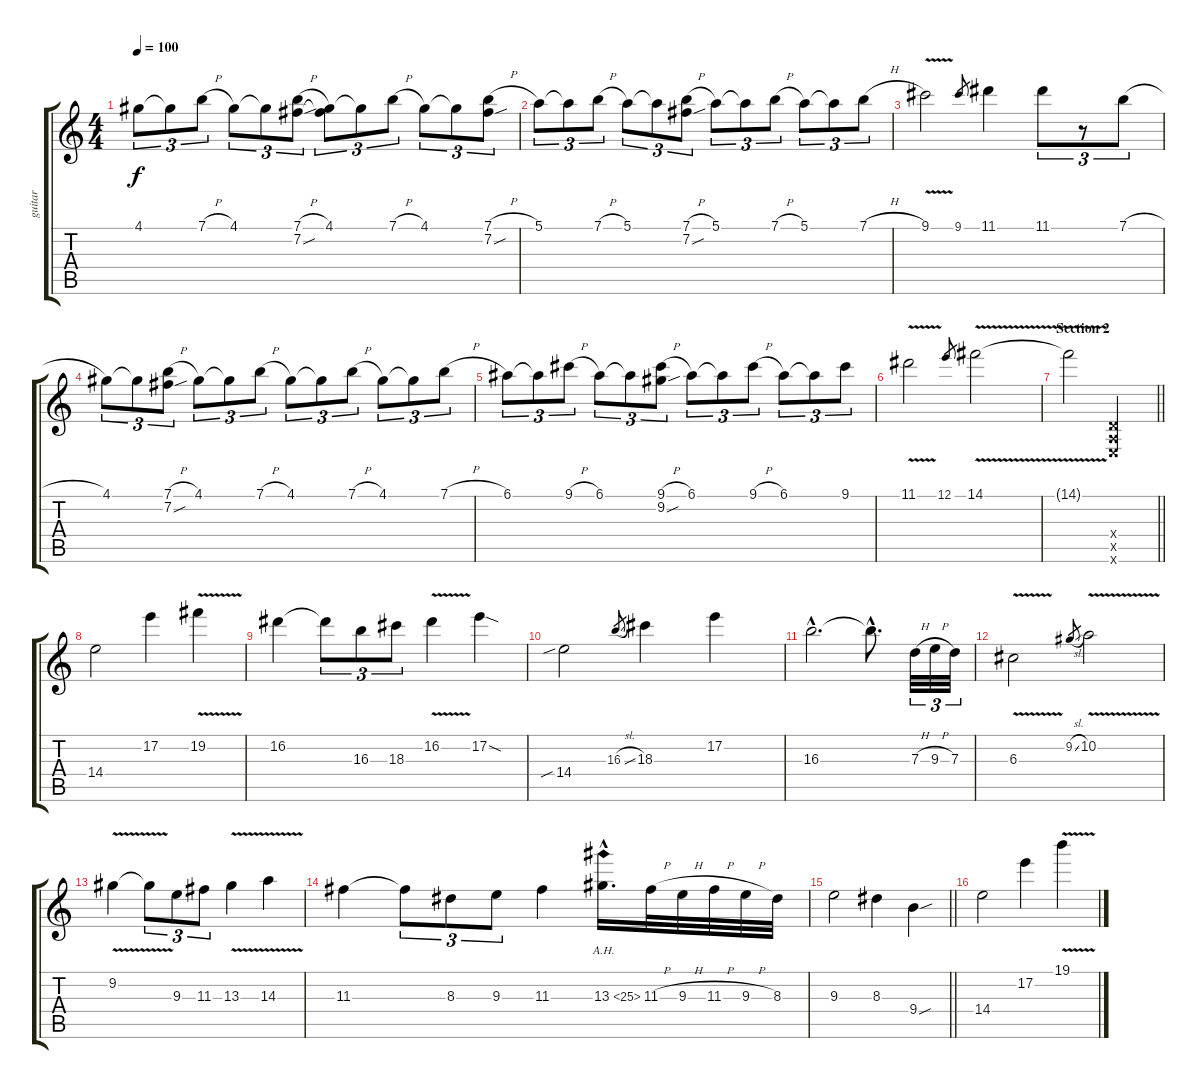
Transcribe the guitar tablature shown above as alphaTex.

\track ("guitar" "guitar") {instrument overdrivenguitar}
\staff {score tabs}
\tuning (E4 B3 G3 D3 A2 E2) {hide}
\ts (4 4)
\tempo 100
\clef g2
\ks c
4.1.8{tu (3 2) dy f} 4.1{t}.8{tu (3 2)} 7.1{h}.8{tu (3 2)} 4.1.8{tu (3 2)} 4.1{t}.8{tu (3 2)} (7.1{h} 7.2{sou}).8{tu (3 2)} (4.1 7.2{t}).8{tu (3 2)} 4.1{t}.8{tu (3 2)} 7.1{h}.8{tu (3 2)} 4.1.8{tu (3 2)} 4.1{t}.8{tu (3 2)} (7.1{h} 7.2{sou}).8{tu (3 2)} |
5.1.8{tu (3 2)} 5.1{t}.8{tu (3 2)} 7.1{h}.8{tu (3 2)} 5.1.8{tu (3 2)} 5.1{t}.8{tu (3 2)} (7.1{h} 7.2{sou}).8{tu (3 2)} 5.1.8{tu (3 2)} 5.1{t}.8{tu (3 2)} 7.1{h}.8{tu (3 2)} 5.1.8{tu (3 2)} 5.1{t}.8{tu (3 2)} 7.1{h}.8{tu (3 2)} |
9.1{v}.2 9.1.8{gr} 11.1.4 11.1.8{tu (3 2)} r.8{tu (3 2)} 7.1{h}.8{tu (3 2)} |
4.1.8{tu (3 2)} 4.1{t}.8{tu (3 2)} (7.1{h} 7.2{sou}).8{tu (3 2)} 4.1.8{tu (3 2)} 4.1{t}.8{tu (3 2)} 7.1{h}.8{tu (3 2)} 4.1.8{tu (3 2)} 4.1{t}.8{tu (3 2)} 7.1{h}.8{tu (3 2)} 4.1.8{tu (3 2)} 4.1{t}.8{tu (3 2)} 7.1{h}.8{tu (3 2)} |
6.1.8{tu (3 2)} 6.1{t}.8{tu (3 2)} 9.1{h}.8{tu (3 2)} 6.1.8{tu (3 2)} 6.1{t}.8{tu (3 2)} (9.1{h} 9.2{sou}).8{tu (3 2)} 6.1.8{tu (3 2)} 6.1{t}.8{tu (3 2)} 9.1{h}.8{tu (3 2)} 6.1.8{tu (3 2)} 6.1{t}.8{tu (3 2)} 9.1.8{tu (3 2)} |
11.1{v}.2 12.1.8{gr} 14.1{v}.2 |
\section ("" "Section 2")
\barLineRight lightlight
14.1{t}.2 (0.4{x} 0.5{x} 0.6{x}).2 |
\section ("" "")
14.4.2 17.2.4 19.2{v}.4 |
\section ("" "")
16.2.4 16.2{t}.8{tu (3 2)} 16.3.8{tu (3 2)} 18.3.8{tu (3 2)} 16.2{v}.4 17.2{sod}.4 |
14.4{sib}.2 16.3{sl}.8{gr} 18.3.4 17.2.4 |
16.3{hac}.2{d} 16.3{hac t}.8{d} 7.3{h}.32{tu (3 2)} 9.3{h}.32{tu (3 2)} 7.3.32{tu (3 2)} |
6.3{v}.2 9.2{sl}.8{gr} 10.2{v}.2 |
9.2{v}.4 9.2{t}.8{tu (3 2)} 9.3.8{tu (3 2)} 11.3.8{tu (3 2)} 13.3{v}.4 14.3{v}.4 |
11.3.4 11.3{t}.8{tu (3 2)} 8.3.8{tu (3 2)} 9.3.8{tu (3 2)} 11.3.4 13.3{ah 12 hac}.16{d} 11.3{h}.32 9.3{h}.32 11.3{h}.32 9.3{h}.32 8.3.32 |
\barLineRight lightlight
9.3.2 8.3.4 9.4{sou}.4 |
14.4.2 17.2.4 19.1{v}.4
